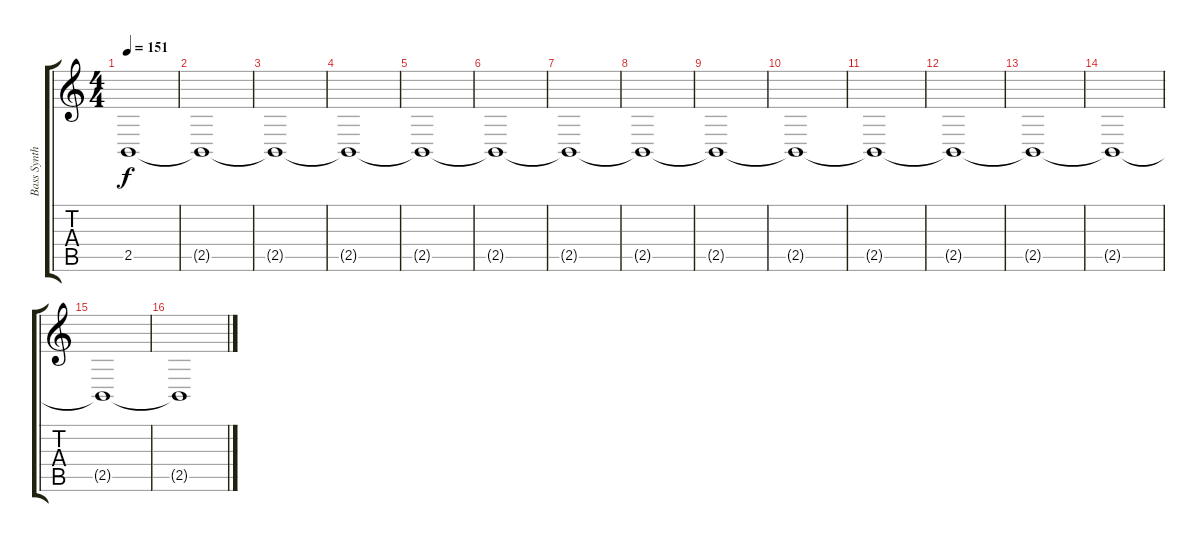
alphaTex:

\track ("Bass Synth" "Bass Synth") {instrument synthbrass2}
\staff {score tabs}
\tuning (E4 B3 G3 D3 A2 E2) {hide}
\ts (4 4)
\tempo 151
\clef g2
\ks c
2.5{t}.1{dy f} |
2.5{t}.1 |
2.5{t}.1 |
2.5{t}.1 |
2.5{t}.1 |
2.5{t}.1 |
2.5{t}.1 |
2.5{t}.1 |
2.5{t}.1 |
2.5{t}.1 |
2.5{t}.1 |
2.5{t}.1 |
2.5{t}.1 |
2.5{t}.1 |
2.5{t}.1 |
2.5{t}.1
